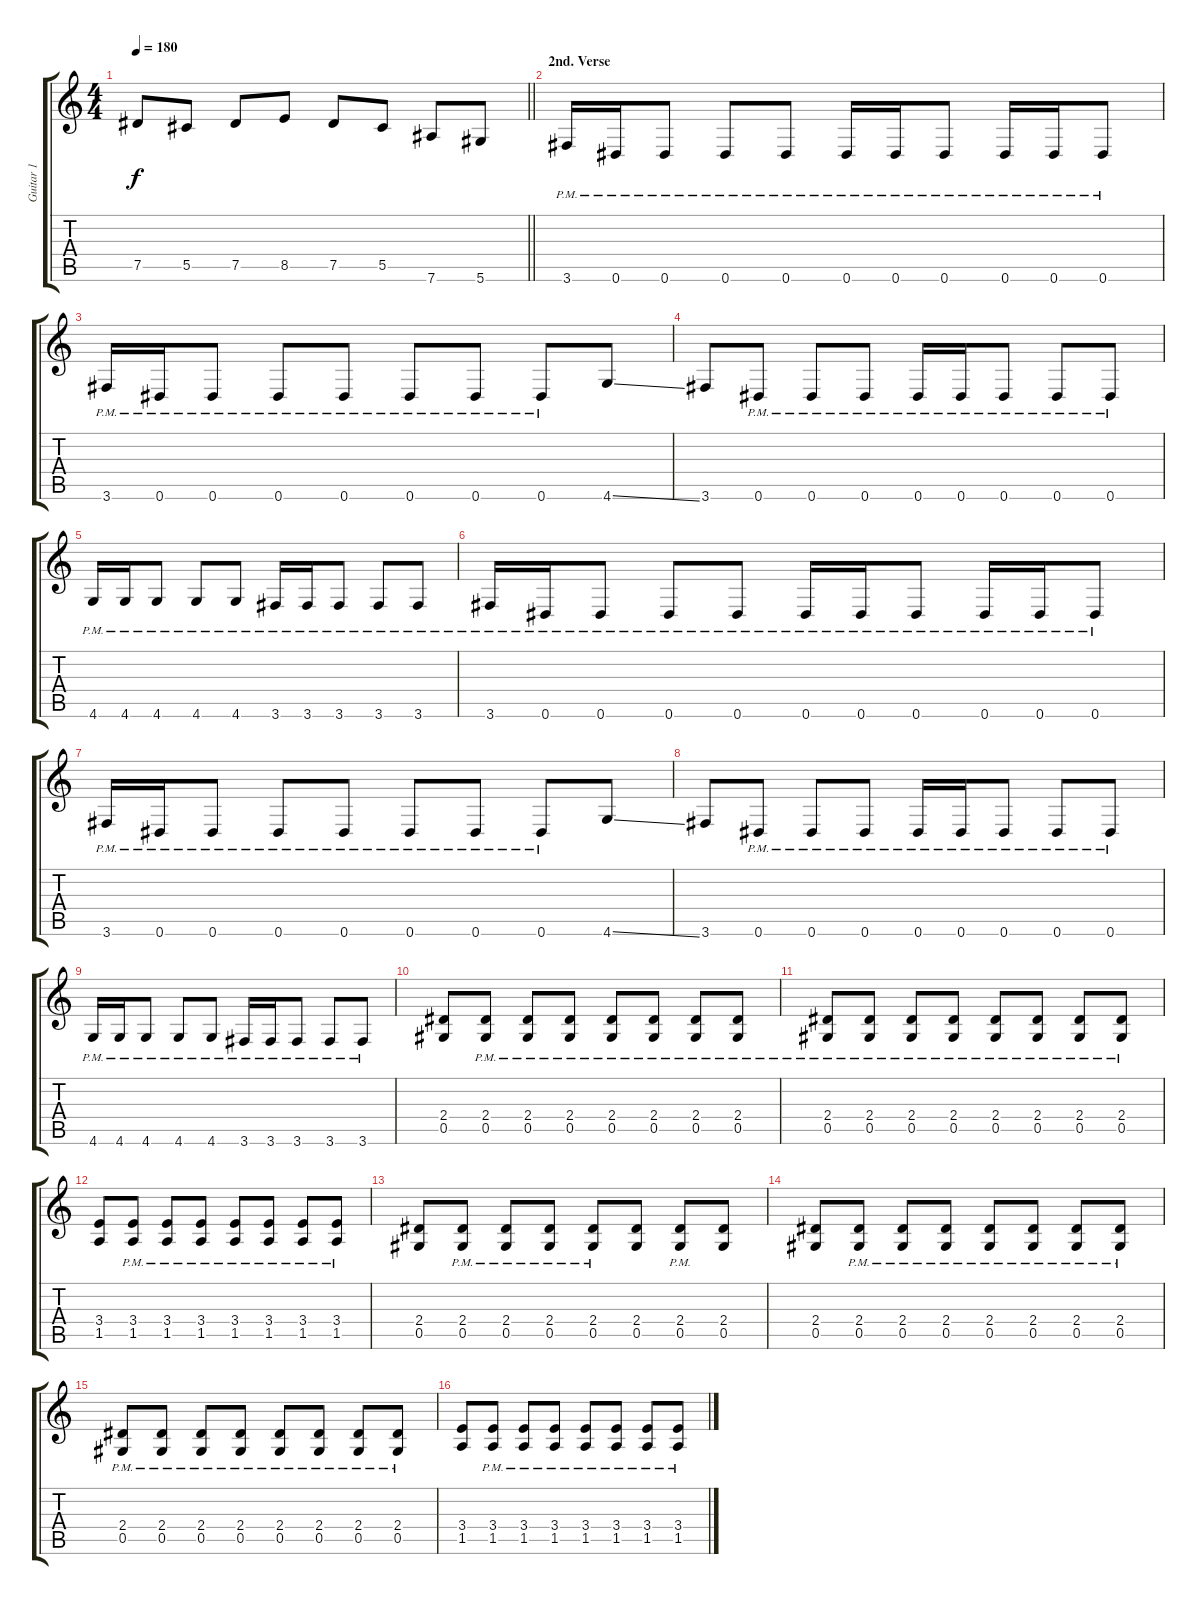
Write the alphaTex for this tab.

\track ("Guitar 1" "Guitar 1") {instrument distortionguitar}
\staff {score tabs}
\tuning (Eb4 Bb3 Gb3 Db3 Ab2 Eb2) {hide}
\ts (4 4)
\tempo 180
\clef g2
\barLineRight lightlight
\ks c
7.5.8{dy f} 5.5.8 7.5.8 8.5.8 7.5.8 5.5.8 7.6.8 5.6.8 |
\section ("" "2nd. Verse")
3.6{pm}.16 0.6{pm}.16 0.6{pm}.8 0.6{pm}.8 0.6{pm}.8 0.6{pm}.16 0.6{pm}.16 0.6{pm}.8 0.6{pm}.16 0.6{pm}.16 0.6{pm}.8 |
3.6{pm}.16 0.6{pm}.16 0.6{pm}.8 0.6{pm}.8 0.6{pm}.8 0.6{pm}.8 0.6{pm}.8 0.6{pm}.8 4.6{ss}.8 |
3.6.8 0.6{pm}.8 0.6{pm}.8 0.6{pm}.8 0.6{pm}.16 0.6{pm}.16 0.6{pm}.8 0.6{pm}.8 0.6{pm}.8 |
4.6{pm}.16 4.6{pm}.16 4.6{pm}.8 4.6{pm}.8 4.6{pm}.8 3.6{pm}.16 3.6{pm}.16 3.6{pm}.8 3.6{pm}.8 3.6{pm}.8 |
3.6{pm}.16 0.6{pm}.16 0.6{pm}.8 0.6{pm}.8 0.6{pm}.8 0.6{pm}.16 0.6{pm}.16 0.6{pm}.8 0.6{pm}.16 0.6{pm}.16 0.6{pm}.8 |
3.6{pm}.16 0.6{pm}.16 0.6{pm}.8 0.6{pm}.8 0.6{pm}.8 0.6{pm}.8 0.6{pm}.8 0.6{pm}.8 4.6{ss}.8 |
3.6.8 0.6{pm}.8 0.6{pm}.8 0.6{pm}.8 0.6{pm}.16 0.6{pm}.16 0.6{pm}.8 0.6{pm}.8 0.6{pm}.8 |
4.6{pm}.16 4.6{pm}.16 4.6{pm}.8 4.6{pm}.8 4.6{pm}.8 3.6{pm}.16 3.6{pm}.16 3.6{pm}.8 3.6{pm}.8 3.6{pm}.8 |
(2.4 0.5).8 (2.4{pm} 0.5{pm}).8 (2.4{pm} 0.5{pm}).8 (2.4{pm} 0.5{pm}).8 (2.4{pm} 0.5{pm}).8 (2.4{pm} 0.5{pm}).8 (2.4{pm} 0.5{pm}).8 (2.4{pm} 0.5{pm}).8 |
(2.4{pm} 0.5{pm}).8 (2.4{pm} 0.5{pm}).8 (2.4{pm} 0.5{pm}).8 (2.4{pm} 0.5{pm}).8 (2.4{pm} 0.5{pm}).8 (2.4{pm} 0.5{pm}).8 (2.4{pm} 0.5{pm}).8 (2.4{pm} 0.5{pm}).8 |
(3.4 1.5).8 (3.4{pm} 1.5{pm}).8 (3.4{pm} 1.5{pm}).8 (3.4{pm} 1.5{pm}).8 (3.4{pm} 1.5{pm}).8 (3.4{pm} 1.5{pm}).8 (3.4{pm} 1.5{pm}).8 (3.4{pm} 1.5{pm}).8 |
(2.4 0.5).8 (2.4{pm} 0.5{pm}).8 (2.4{pm} 0.5{pm}).8 (2.4{pm} 0.5{pm}).8 (2.4{pm} 0.5{pm}).8 (2.4 0.5).8 (2.4{pm} 0.5{pm}).8 (2.4 0.5).8 |
(2.4 0.5).8 (2.4{pm} 0.5{pm}).8 (2.4{pm} 0.5{pm}).8 (2.4{pm} 0.5{pm}).8 (2.4{pm} 0.5{pm}).8 (2.4{pm} 0.5{pm}).8 (2.4{pm} 0.5{pm}).8 (2.4{pm} 0.5{pm}).8 |
(2.4{pm} 0.5{pm}).8 (2.4{pm} 0.5{pm}).8 (2.4{pm} 0.5{pm}).8 (2.4{pm} 0.5{pm}).8 (2.4{pm} 0.5{pm}).8 (2.4{pm} 0.5{pm}).8 (2.4{pm} 0.5{pm}).8 (2.4{pm} 0.5{pm}).8 |
(3.4 1.5).8 (3.4{pm} 1.5{pm}).8 (3.4{pm} 1.5{pm}).8 (3.4{pm} 1.5{pm}).8 (3.4{pm} 1.5{pm}).8 (3.4{pm} 1.5{pm}).8 (3.4{pm} 1.5{pm}).8 (3.4{pm} 1.5{pm}).8
